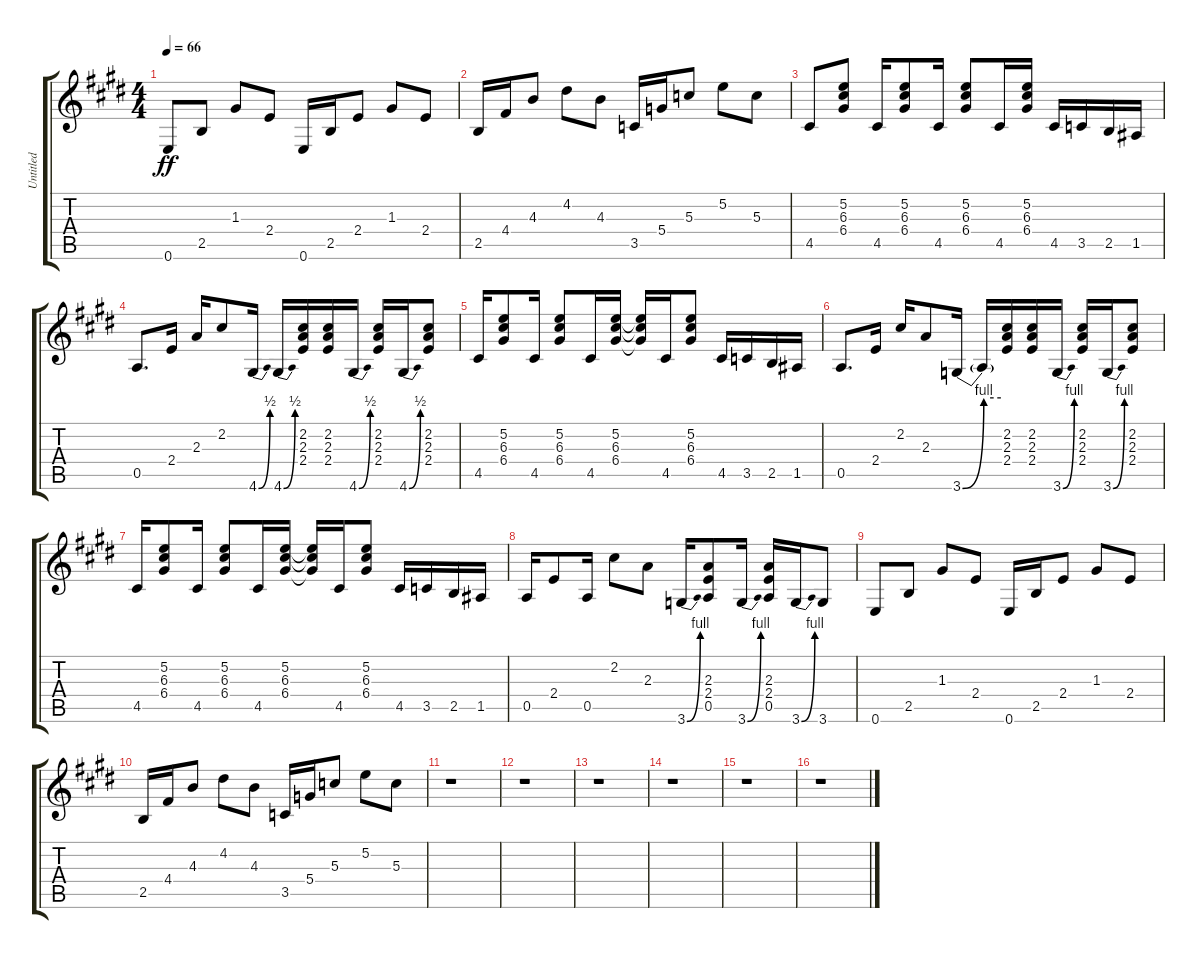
\track ("Untitled" "Untitled") {instrument distortionguitar}
\staff {score tabs}
\tuning (E4 B3 G3 D3 A2 E2) {hide}
\ts (4 4)
\tempo 66
\clef g2
\ks e
0.6.8{dy ff} 2.5.8 1.3.8 2.4.8 0.6.16 2.5.16 2.4.8 1.3.8 2.4.8 |
2.5.16 4.4.16 4.3.8 4.2.8 4.3.8 3.5.16 5.4.16 5.3.8 5.2.8 5.3.8 |
4.5.8 (5.2 6.3 6.4).8 4.5.16 (5.2 6.3 6.4).8 4.5.16 (5.2 6.3 6.4).8 4.5.16 (5.2 6.3 6.4).16 4.5.16 3.5.16 2.5.16 1.5.16 |
0.5.8{d} 2.4.16 2.3.16 2.2.8 4.6{be (bend 0 0 60 2)}.16 4.6{be (bend 0 0 60 2)}.16 (2.2 2.3 2.4).16 (2.2 2.3 2.4).16 4.6{be (bend 0 0 60 2)}.16 (2.2 2.3 2.4).16 4.6{be (bend 0 0 60 2)}.16 (2.2 2.3 2.4).8 |
4.5.16 (5.2 6.3 6.4).8 4.5.16 (5.2 6.3 6.4).8 4.5.16 (5.2 6.3 6.4).16 (5.2{t} 6.3{t} 6.4{t}).16 4.5.16 (5.2 6.3 6.4).8 4.5.16 3.5.16 2.5.16 1.5.16 |
0.5.8{d} 2.4.16 2.2.16 2.3.8 3.6{be (bend 0 0 60 4)}.16 3.6{be (hold 0 4 60 4) t}.16 (2.2 2.3 2.4).16 (2.2 2.3 2.4).16 3.6{be (bend 0 0 60 4)}.16 (2.2 2.3 2.4).16 3.6{be (bend 0 0 60 4)}.16 (2.2 2.3 2.4).8 |
4.5.16 (5.2 6.3 6.4).8 4.5.16 (5.2 6.3 6.4).8 4.5.16 (5.2 6.3 6.4).16 (5.2{t} 6.3{t} 6.4{t}).16 4.5.16 (5.2 6.3 6.4).8 4.5.16 3.5.16 2.5.16 1.5.16 |
0.5.16 2.4.8 0.5.16 2.2.8 2.3.8 3.6{be (bend 0 0 60 4)}.16 (2.3 2.4 0.5).8 3.6{be (bend 0 0 60 4)}.16 (2.3 2.4 0.5).16 3.6{be (bend 0 0 60 4)}.16 3.6.8 |
0.6.8 2.5.8 1.3.8 2.4.8 0.6.16 2.5.16 2.4.8 1.3.8 2.4.8 |
2.5.16 4.4.16 4.3.8 4.2.8 4.3.8 3.5.16 5.4.16 5.3.8 5.2.8 5.3.8 |
r.1 |
r.1 |
r.1 |
r.1 |
r.1 |
r.1
